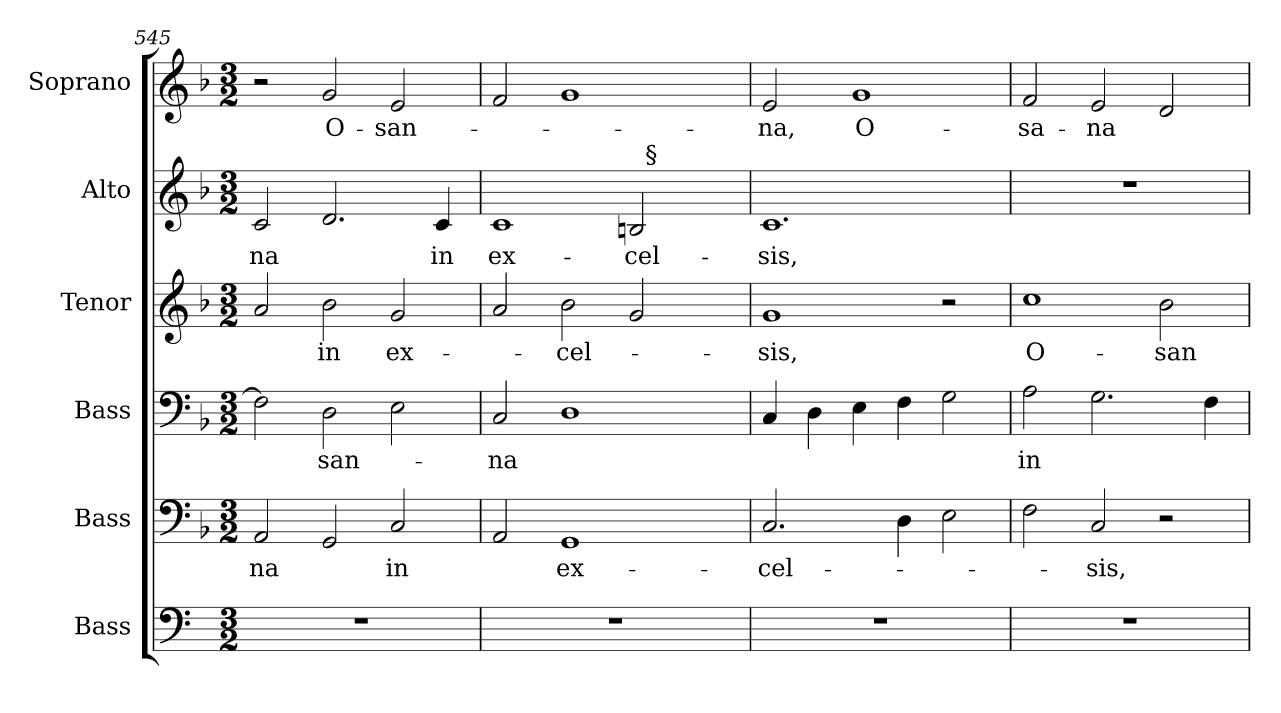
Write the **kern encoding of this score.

**kern	**kern	**text	**kern	**text	**kern	**text	**kern	**text	**kern	**text
*part6	*part5	*part5	*part4	*part4	*part3	*part3	*part2	*part2	*part1	*part1
*staff6	*staff5	*staff5	*staff4	*staff4	*staff3	*staff3	*staff2	*staff2	*staff1	*staff1
*I"Bass	*I"Bass	*	*I"Bass	*	*I"Tenor	*	*I"Alto	*	*I"Soprano	*
*I'B.	*I'B.	*	*I'B.	*	*I'T.	*	*I'A.	*	*I'S.	*
*clefF4	*clefF4	*	*clefF4	*	*clefG2	*	*clefG2	*	*clefG2	*
*	*	*	*	*	*ITrd7c12	*	*ITrd7c12	*	*	*
*k[]	*k[b-]	*	*k[b-]	*	*k[b-]	*	*k[b-]	*	*k[b-]	*
*C:	*F:	*	*F:	*	*F:	*	*F:	*	*F:	*
*M3/2	*M3/2	*	*M3/2	*	*M3/2	*	*M3/2	*	*M3/2	*
=545	=545	=545	=545	=545	=545	=545	=545	=545	=545	=545
!LO:N:vis=1	!	!	!	!	!	!	!	!	!	!
!	!	!LO:LY:b:color=#000000	!	!	!	!	!	!	!	!
!	!	!	!	!	!	!	!	!LO:LY:b:color=#000000	!	!
1.r	2AAi/	-na	2Fi\]	.	2Ai/	.	2Ci/	-na	2r	.
!	!	!	!	!LO:LY:b:color=#000000	!	!	!	!	!	!
!	!	!	!	!	!	!LO:LY:b:color=#000000	!	!	!	!
!	!	!	!	!	!	!	!	!	!	!LO:LY:b:color=#000000
.	2GGi/	.	2Di\	-san-	2B-i\	in	2.Di/	.	2gi/	O-
!	!	!LO:LY:b:color=#000000	!	!	!	!	!	!	!	!
!	!	!	!	!	!	!LO:LY:b:color=#000000	!	!	!	!
!	!	!	!	!	!	!	!	!	!	!LO:LY:b:color=#000000
.	2Ci/	in	2Ei\	.	2Gi/	ex-	.	.	2ei/	-san-
!	!	!	!	!	!	!	!	!LO:LY:b:color=#000000	!	!
.	.	.	.	.	.	.	4Ci/	in	.	.
=546	=546	=546	=546	=546	=546	=546	=546	=546	=546	=546
!LO:N:vis=1	!	!	!	!	!	!	!	!	!	!
!	!	!	!	!LO:LY:b:color=#000000	!	!	!	!	!	!
!	!	!	!	!	!	!	!	!LO:LY:b:color=#000000	!	!
*	*	*	*	*	*	*	*^	*	*	*
1.r	2AAi/	.	2Ci/	-na	2Ai/	.	1Ci	1ryy	ex-	2fi/	.
!	!	!LO:LY:b:color=#000000	!	!	!	!	!	!	!	!	!
!	!	!	!	!	!	!LO:LY:b:color=#000000	!	!	!	!	!
.	1GGi	ex-	1Di	.	2B-i\	-cel-	.	.	.	1gi	.
!	!	!	!	!	!	!	!	!	!LO:LY:b:color=#000000	!	!
.	.	.	.	.	2Gi/	.	2BBi/	32ryy	-cel-	.	.
.	.	.	.	.	.	.	.	256ryy	.	.	.
!	!	!	!	!	!	!	!	!LO:TX:a:t=§	!	!	!
.	.	.	.	.	.	.	.	4ryy	.	.	.
.	.	.	.	.	.	.	.	8ryy	.	.	.
.	.	.	.	.	.	.	.	16ryy	.	.	.
.	.	.	.	.	.	.	.	64..ryy	.	.	.
=547	=547	=547	=547	=547	=547	=547	=547	=547	=547	=547	=547
!LO:N:vis=1	!	!	!	!	!	!	!	!	!	!	!
*	*	*	*	*	*	*	*v	*v	*	*	*
*	*	*	*	*	*	*	*^	*	*	*
!	!	!LO:LY:b:color=#000000	!	!	!	!	!	!	!	!	!
*	*	*	*	*	*	*	*v	*v	*	*	*
*	*	*	*	*	*	*	*^	*	*	*
!	!	!	!	!	!	!LO:LY:b:color=#000000	!	!	!	!	!
*	*	*	*	*	*	*	*v	*v	*	*	*
*	*	*	*	*	*	*	*^	*	*	*
!	!	!	!	!	!	!	!	!	!LO:LY:b:color=#000000	!	!
*	*	*	*	*	*	*	*v	*v	*	*	*
*	*	*	*	*	*	*	*^	*	*	*
!	!	!	!	!	!	!	!	!	!	!	!LO:LY:b:color=#000000
*	*	*	*	*	*	*	*v	*v	*	*	*
1.r	2.Ci/	-cel-	4Ci/	.	1Gi	-sis,	1.Ci	-sis,	2ei/	-na,
.	.	.	4Di\	.	.	.	.	.	.	.
!	!	!	!	!	!	!	!	!	!	!LO:LY:b:color=#000000
.	.	.	4Ei\	.	.	.	.	.	1gi	O-
.	4Di\	.	4Fi\	.	.	.	.	.	.	.
.	2Ei\	.	2Gi\	.	2r	.	.	.	.	.
!!LO:LB:g=z
=548	=548	=548	=548	=548	=548	=548	=548	=548	=548	=548
!LO:N:vis=1	!	!	!	!	!	!	!	!	!	!
!	!	!	!	!LO:LY:b:color=#000000	!	!	!	!	!	!
!	!	!	!	!	!	!LO:LY:b:color=#000000	!LO:N:vis=1	!	!	!
!	!	!	!	!	!	!	!	!	!	!LO:LY:b:color=#000000
1.r	2Fi\	.	2Ai\	in	1ci	O-	1.r	.	2fi/	-sa-
!	!	!LO:LY:b:color=#000000	!	!	!	!	!	!	!	!
!	!	!	!	!	!	!	!	!	!	!LO:LY:b:color=#000000
.	2Ci/	-sis,	2.Gi\	.	.	.	.	.	2ei/	-na
!	!	!	!	!	!	!LO:LY:b:color=#000000	!	!	!	!
.	2r	.	.	.	2B-i\	-san-	.	.	2di/	.
.	.	.	4Fi\	.	.	.	.	.	.	.
=	=	=	=	=	=	=	=	=	=	=
*-	*-	*-	*-	*-	*-	*-	*-	*-	*-	*-
